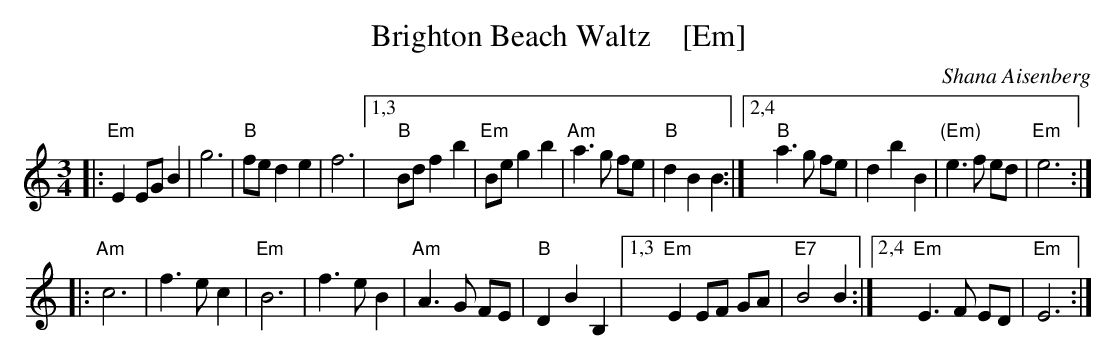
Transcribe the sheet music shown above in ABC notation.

X:1
T: Brighton Beach Waltz    [Em]
C: Shana Aisenberg
M: 3/4
L: 1/8
K: ^d^f 	% Em
|:   "Em"E2 EG B2 |    g6 |\
      "B"fe d2 e2 |    f6 |\
[1,3  "B"Bd f2 b2 |"Em"Be g2 b2  |\
     "Am"a3  g fe | "B"d2 B2 B2 :|\
[2,4  "B"a3  g fe |    d2 b2 B2  |\
   "(Em)"e3  f ed |"Em"e6 :|
|:   "Am"c6       |    f3  e c2  |\
     "Em"B6       |    f3  e B2  |\
     "Am"A3  G FE | "B"D2 B2 B,2 |\
[1,3 "Em"E2 EF GA |"E7"B4 B2 :|\
[2,4 "Em"E3  F ED |"Em"E6 :|
